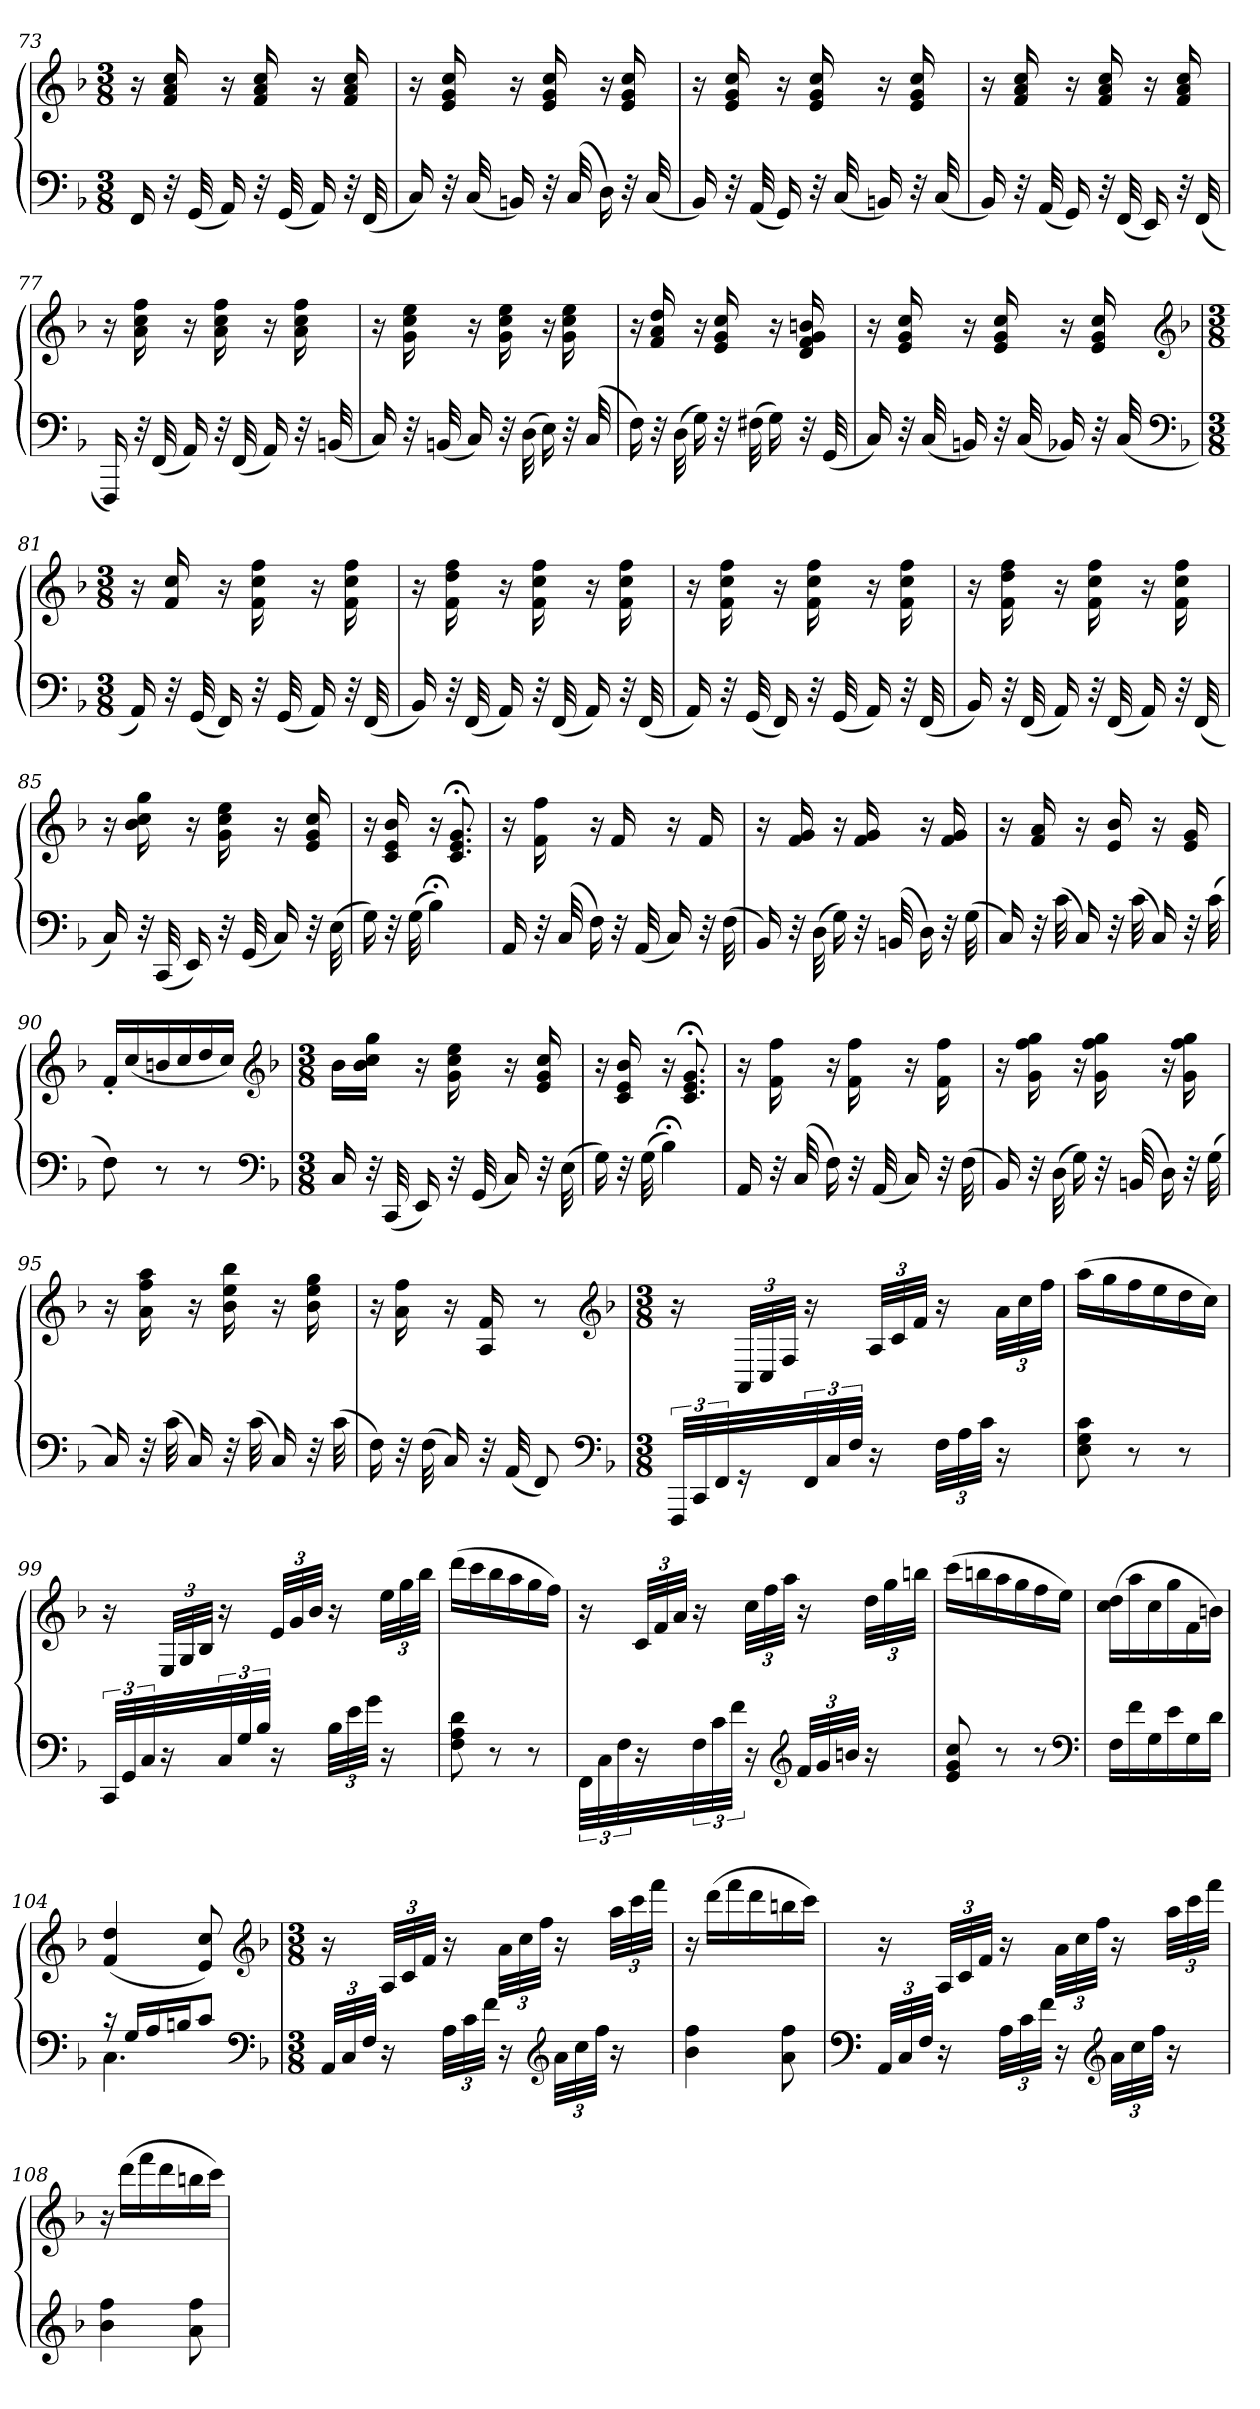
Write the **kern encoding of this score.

**kern	**kern
*part1	*part1
*staff2	*staff1
*clefF4	*clefG2
*k[b-]	*k[b-]
*F:	*F:
*M3/8	*M3/8
=73	=73
16FF	16r
32r	16f 16a 16cc
(32GG	.
16AA)	16r
32r	16f 16a 16cc
(32GG	.
16AA)	16r
32r	16f 16a 16cc
(32FF	.
=74	=74
16C)	16r
32r	16e 16g 16cc
(32C	.
16BBn)	16r
32r	16e 16g 16cc
(32C	.
16D)	16r
32r	16e 16g 16cc
(32C	.
=75	=75
16BB-)	16r
32r	16e 16g 16cc
(32AA	.
16GG)	16r
32r	16e 16g 16cc
(32C	.
16BBn)	16r
32r	16e 16g 16cc
(32C	.
=76	=76
16BB-)	16r
32r	16f 16a 16cc
(32AA	.
16GG)	16r
32r	16f 16a 16cc
(32FF	.
16EE)	16r
32r	16f 16a 16cc
(32FF	.
=77	=77
16FFF)	16r
32r	16a 16cc 16ff
(32FF	.
16AA)	16r
32r	16a 16cc 16ff
(32FF	.
16AA)	16r
32r	16a 16cc 16ff
(32BBn	.
=78	=78
16C)	16r
32r	16g 16cc 16ee
(32BBn	.
16C)	16r
32r	16g 16cc 16ee
(32D	.
16E)	16r
32r	16g 16cc 16ee
(32C	.
=79	=79
16F)	16r
32r	16f 16a 16dd
(32D	.
16G)	16r
32r	16e 16g 16cc
(32F#X	.
16G)	16r
32r	16d 16f 16g 16bn
(32GG	.
=80	=80
16C)	16r
32r	16e 16g 16cc
(32C	.
16BBn)	16r
32r	16e 16g 16cc
(32C	.
16BB-X)	16r
32r	16e 16g 16cc
(32C	.
*clefF4	*clefG2
*k[b-]	*k[b-]
*F:	*F:
=81	=81
*M3/8	*M3/8
16AA)	16r
32r	16f 16cc
(32GG	.
16FF)	16r
32r	16f 16cc 16ff
(32GG	.
16AA)	16r
32r	16f 16cc 16ff
(32FF	.
=82	=82
16BB-)	16r
32r	16f 16dd 16ff
(32FF	.
16AA)	16r
32r	16f 16cc 16ff
(32FF	.
16AA)	16r
32r	16f 16cc 16ff
(32FF	.
=83	=83
16AA)	16r
32r	16f 16cc 16ff
(32GG	.
16FF)	16r
32r	16f 16cc 16ff
(32GG	.
16AA)	16r
32r	16f 16cc 16ff
(32FF	.
=84	=84
16BB-)	16r
32r	16f 16dd 16ff
(32FF	.
16AA)	16r
32r	16f 16cc 16ff
(32FF	.
16AA)	16r
32r	16f 16cc 16ff
(32FF	.
=85	=85
16C)	16r
32r	16b- 16cc 16gg
(32CC	.
16EE)	16r
32r	16g 16cc 16ee
(32GG	.
16C)	16r
32r	16e 16g 16cc
(32E	.
=86	=86
16G)	16r
32r	16c 16e 16b-
(32G	.
4B-;<)	16r
.	8.c;< 8.e;< 8.g;<
=87	=87
16AA	16r
32r	16f 16ff
(32C	.
16F)	16r
32r	16f
(32AA	.
16C)	16r
32r	16f
(32F	.
=88	=88
16BB-)	16r
32r	16f 16g
(32D	.
16G)	16r
32r	16f 16g
(32BBn	.
16D)	16r
32r	16f 16g
(32G	.
=89	=89
16C)	16r
32r	16f 16a
(32c	.
16C)	16r
32r	16e 16b-
(32c	.
16C)	16r
32r	16e 16g
(32c	.
=90	=90
8F)	16f'LL
.	(16cc
8r	16bn
.	16cc
8r	16dd
.	16ccJJ)
*clefF4	*clefG2
*k[b-]	*k[b-]
*F:	*F:
=91	=91
*M3/8	*M3/8
16C	16b-LL
32r	16b- 16cc 16ggJJ
(32CC	.
16EE)	16r
32r	16g 16cc 16ee
(32GG	.
16C)	16r
32r	16e 16g 16cc
(32E	.
=92	=92
16G)	16r
32r	16c 16e 16b-
(32G	.
4B-;<)	16r
.	8.c;< 8.e;< 8.g;<
=93	=93
16AA	16r
32r	16f 16ff
(32C	.
16F)	16r
32r	16f 16ff
(32AA	.
16C)	16r
32r	16f 16ff
(32F	.
=94	=94
16BB-)	16r
32r	16g 16ff 16gg
(32D	.
16G)	16r
32r	16g 16ff 16gg
(32BBn	.
16D)	16r
32r	16g 16ff 16gg
(32G	.
=95	=95
16C)	16r
32r	16a 16ff 16aa
(32c	.
16C)	16r
32r	16b- 16ee 16bb-
(32c	.
16C)	16r
32r	16b- 16ee 16gg
(32c	.
=96	=96
16F)	16r
32r	16a 16ff
(32F	.
16C)	16r
32r	16A 16f
(32AA	.
8FF)	8r
*clefF4	*clefG2
*k[b-]	*k[b-]
*F:	*F:
=97	=97
*M3/8	*M3/8
48FFFLLL	16r
48CC	.
48FF	.
16r	48AALLL
.	48C
.	48FJJJ
48FF	16r
48C	.
48FJJJ	.
16r	48ALLL
.	48c
.	48fJJJ
48FLLL	16r
48A	.
48cJJJ	.
16r	48aLLL
.	48cc
.	48ffJJJ
=98	=98
8E 8G 8c	(16aaLL
.	16gg
8r	16ff
.	16ee
8r	16dd
.	16ccJJ)
=99	=99
48CCLLL	16r
48GG	.
48C	.
16r	48ELLL
.	48G
.	48B-JJJ
48C	16r
48G	.
48B-JJJ	.
16r	48eLLL
.	48g
.	48b-JJJ
48B-LLL	16r
48e	.
48gJJJ	.
16r	48eeLLL
.	48gg
.	48bb-JJJ
=100	=100
8F 8A 8d	(16dddLL
.	16ccc
8r	16bb-
.	16aa
8r	16gg
.	16ffJJ)
=101	=101
48FFLLL	16r
48C	.
48F	.
16r	48cLLL
.	48f
.	48aJJJ
48F	16r
48c	.
48fJJJ	.
16r	48ccLLL
.	48ff
.	48aaJJJ
*clefG2	*
48fLLL	16r
48g	.
48bnJJJ	.
16r	48ddLLL
.	48gg
.	48bbnJJJ
=102	=102
8e 8g 8cc	(16cccLL
.	16bbn
8r	16aa
.	16gg
8r	16ff
.	16eeJJ)
*clefF4	*
=103	=103
16FLL	(16cc 16ddLL
16f	16aa
16G	16cc
16e	16gg
16G	16f
16dJJ	16bnJJ)
=104	=104
*^	*
16r	4.C	(4f 4dd
16GLL	.	.
16A	.	.
16BnJ	.	.
8cJ	.	8e 8cc)
*v	*v	*
*clefF4	*clefG2
*k[b-]	*k[b-]
*F:	*F:
=105	=105
*M3/8	*M3/8
48AALLL	16r
48C	.
48FJJJ	.
16r	48ALLL
.	48c
.	48fJJJ
48ALLL	16r
48c	.
48fJJJ	.
16r	48aLLL
.	48cc
.	48ffJJJ
*clefG2	*
48aLLL	16r
48cc	.
48ffJJJ	.
16r	48aaLLL
.	48ccc
.	48fffJJJ
=106	=106
4b- 4ff	16r
.	(16dddLL
.	16fff
.	16ddd
8a 8ff	16bbn
.	16cccJJ)
=107	=107
*clefF4	*
48AALLL	16r
48C	.
48FJJJ	.
16r	48ALLL
.	48c
.	48fJJJ
48ALLL	16r
48c	.
48fJJJ	.
16r	48aLLL
.	48cc
.	48ffJJJ
*clefG2	*
48aLLL	16r
48cc	.
48ffJJJ	.
16r	48aaLLL
.	48ccc
.	48fffJJJ
=108	=108
4b- 4ff	16r
.	(16dddLL
.	16fff
.	16ddd
8a 8ff	16bbn
.	16cccJJ)
=	=
*-	*-
